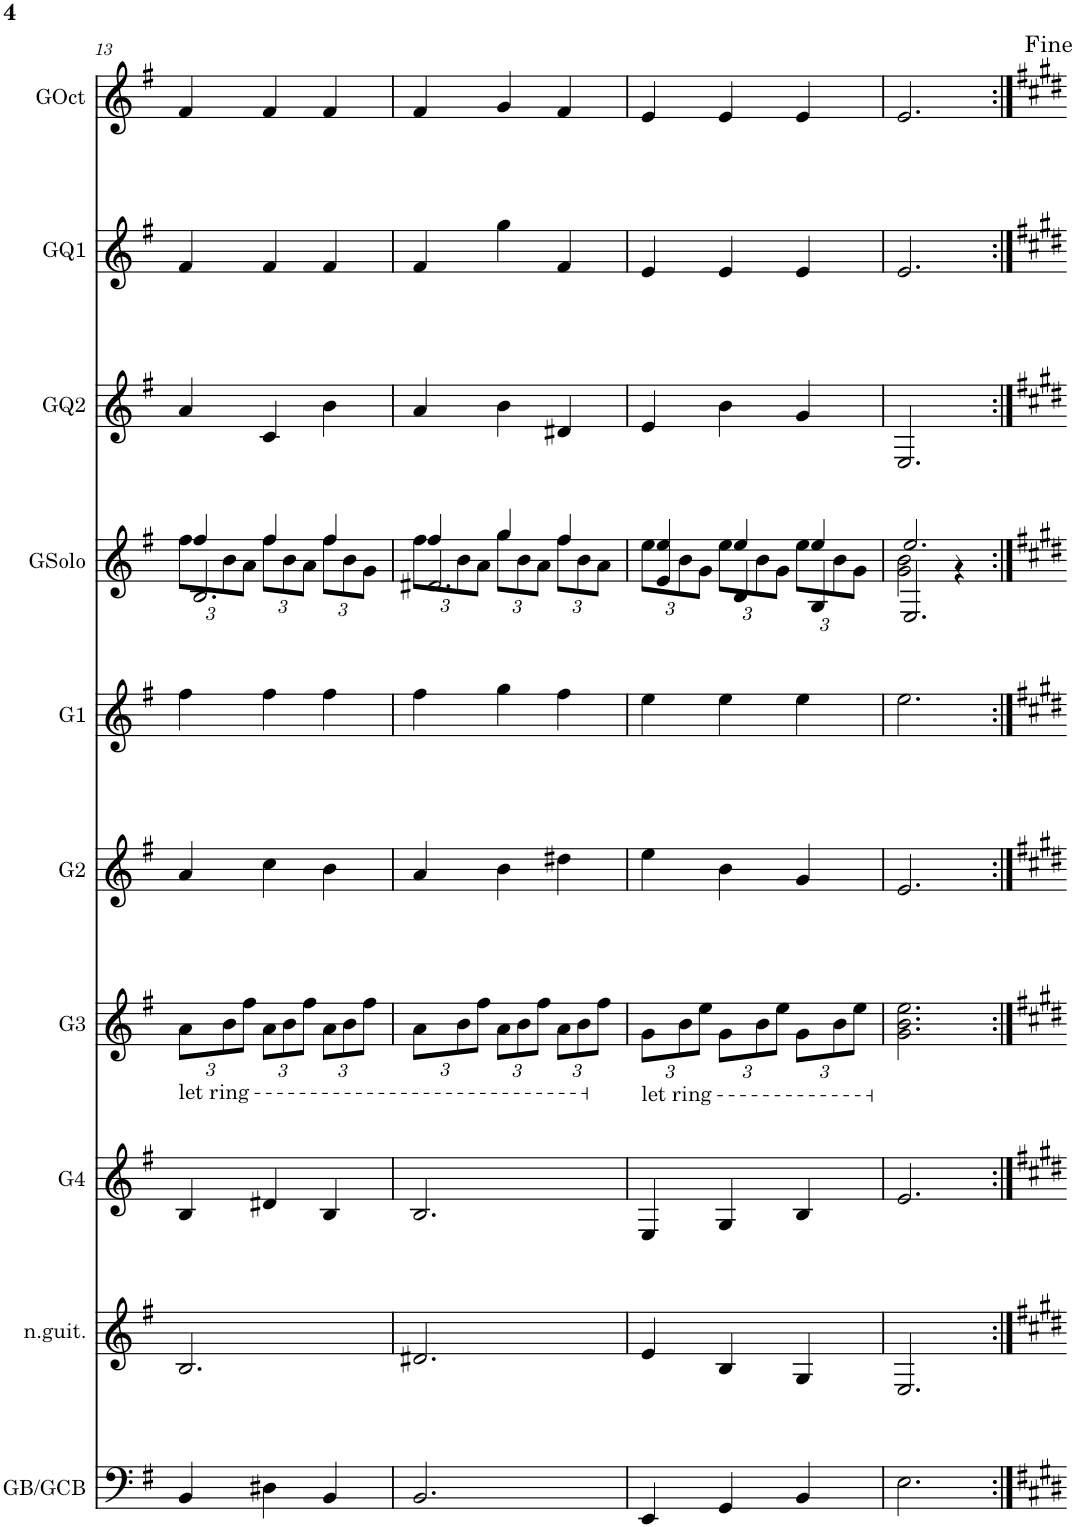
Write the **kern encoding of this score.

**kern	**kern	**kern	**kern	**kern	**kern	**kern	**kern	**kern	**kern
*part10	*part9	*part8	*part7	*part6	*part5	*part4	*part3	*part2	*part1
*staff10	*staff9	*staff8	*staff7	*staff6	*staff5	*staff4	*staff3	*staff2	*staff1
*I"GB/GCB	*I"G4b	*I"G4	*I"G3	*I"G2	*I"G1	*I"GSolo	*I"GQ2	*I"GQ1	*I"GOct
*I'GB/GCB	*	*I'G4	*I'G3	*I'G2	*I'G1	*I'GSolo	*I'GQ2	*I'GQ1	*I'GOct
!!LO:PB:g=z
*clefF4	*clefG2	*clefG2	*clefG2	*clefG2	*clefG2	*clefG2	*clefG2	*clefG2	*clefG2
*Trd7c12	*Trd7c12	*Trd7c12	*Trd7c12	*Trd7c12	*Trd7c12	*Trd7c12	*Trd3c5	*Trd3c5	*Trd7c12
*k[f#]	*k[f#]	*k[f#]	*k[f#]	*k[f#]	*k[f#]	*k[f#]	*k[f#]	*k[f#]	*k[f#]
*M3/4	*M3/4	*M3/4	*M3/4	*M3/4	*M3/4	*M3/4	*M3/4	*M3/4	*M3/4
=13	=13	=13	=13	=13	=13	=13	=13	=13	=13
*	*	*	*	*	*	*^	*	*	*
*	*	*	*Xbrackettup	*	*	*	*Xbrackettup	*	*	*
*	*	*	*	*	*	*	*^	*	*	*
!	!	!	!LO:TX:b:t=let ring	!	!	!	!	!	!	!	!
4BB/	2.B/	4B/	12a\L	4a/	4ff#\	4ff#/	12ff#\L	2.B/	4a/	4f#/	4f#/
.	.	.	12b\	.	.	.	12b\	.	.	.	.
.	.	.	12ff#\J	.	.	.	12a\J	.	.	.	.
4D#X\	.	4d#X/	12a\L	4cc\	4ff#\	4ff#/	12ff#\L	.	4c/	4f#/	4f#/
.	.	.	12b\	.	.	.	12b\	.	.	.	.
.	.	.	12ff#\J	.	.	.	12a\J	.	.	.	.
4BB/	.	4B/	12a\L	4b\	4ff#\	4ff#/	12ff#\L	.	4b\	4f#/	4f#/
.	.	.	12b\	.	.	.	12b\	.	.	.	.
.	.	.	12ff#\J	.	.	.	12g\J	.	.	.	.
=14	=14	=14	=14	=14	=14	=14	=14	=14	=14	=14	=14
2.BB/	2.d#X/	2.B/	12a\L	4a/	4ff#\	4ff#/	12ff#\L	2.d#X/	4a/	4f#/	4f#/
.	.	.	12b\	.	.	.	12b\	.	.	.	.
.	.	.	12ff#\J	.	.	.	12a\J	.	.	.	.
.	.	.	12a\L	4b\	4gg\	4gg/	12gg\L	.	4b\	4gg\	4g/
.	.	.	12b\	.	.	.	12b\	.	.	.	.
.	.	.	12ff#\J	.	.	.	12a\J	.	.	.	.
.	.	.	12a\L	4dd#X\	4ff#\	4ff#/	12ff#\L	.	4d#X/	4f#/	4f#/
.	.	.	12b\	.	.	.	12b\	.	.	.	.
.	.	.	12ff#\J	.	.	.	12a\J	.	.	.	.
=15	=15	=15	=15	=15	=15	=15	=15	=15	=15	=15	=15
!	!	!	!LO:TX:b:t=let ring	!	!	!	!	!	!	!	!
4EE/	4e/	4E/	12g\L	4ee\	4ee\	4ee/	12ee\L	4e/	4e/	4e/	4e/
.	.	.	12b\	.	.	.	12b\	.	.	.	.
.	.	.	12ee\J	.	.	.	12g\J	.	.	.	.
4GG/	4B/	4G/	12g\L	4b\	4ee\	4ee/	12ee\L	4B/	4b\	4e/	4e/
.	.	.	12b\	.	.	.	12b\	.	.	.	.
.	.	.	12ee\J	.	.	.	12g\J	.	.	.	.
4BB/	4G/	4B/	12g\L	4g/	4ee\	4ee/	12ee\L	4G/	4g/	4e/	4e/
.	.	.	12b\	.	.	.	12b\	.	.	.	.
.	.	.	12ee\J	.	.	.	12g\J	.	.	.	.
=16	=16	=16	=16	=16	=16	=16	=16	=16	=16	=16	=16
2.E\	2.E/	2.e/	2.g\ 2.b\ 2.ee\	2.e/	2.ee\	2.ee/	2g\ 2b\	2.E/	2.E/	2.e/	2.e/
.	.	.	.	.	.	.	4r	.	.	.	.
*	*	*	*	*	*	*v	*v	*v	*	*	*
=:|!	=:|!	=:|!	=:|!	=:|!	=:|!	=:|!	=:|!	=:|!	=:|!
*-	*-	*-	*-	*-	*-	*-	*-	*-	*-
